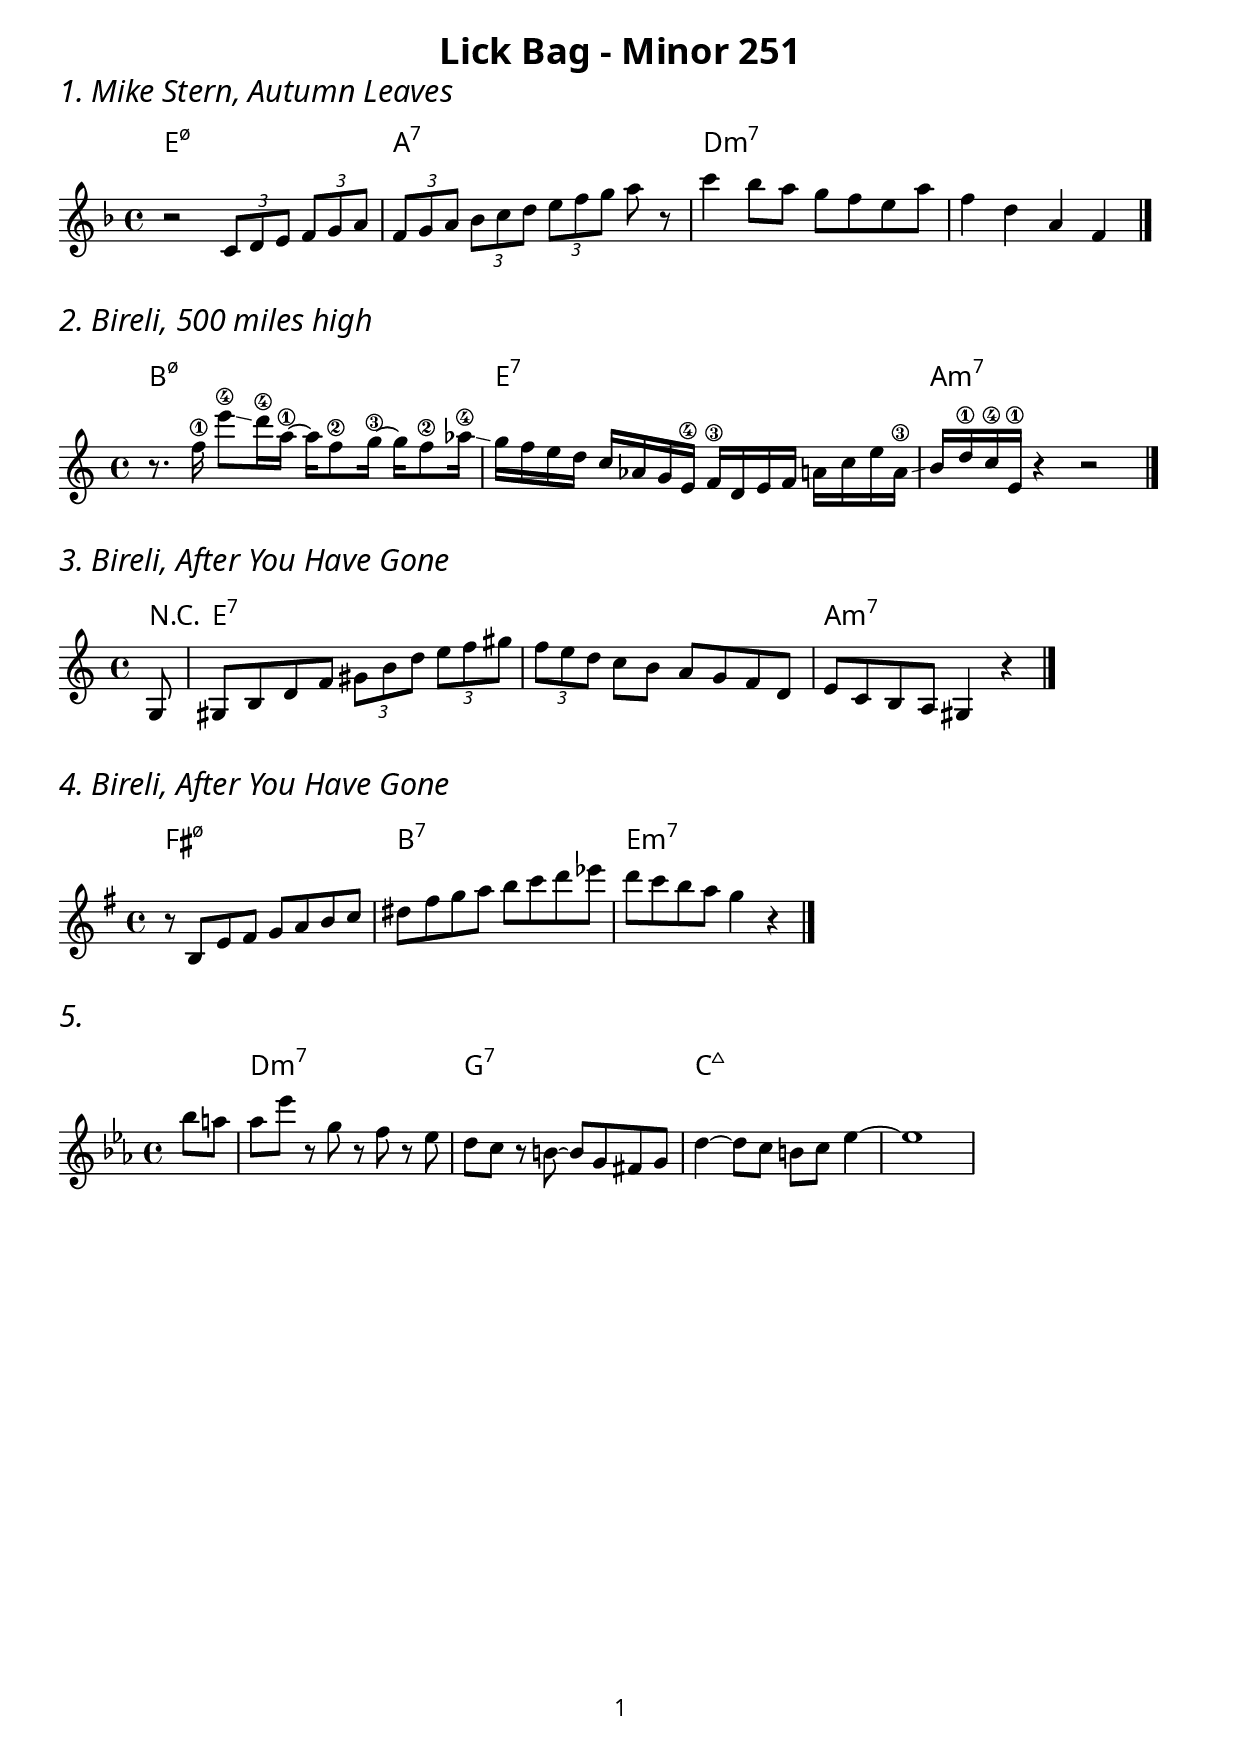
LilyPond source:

% {{{ PARAMETRI
  myTitle = "Lick Bag - Minor 251"
  myTempo =  #(ly:make-moment 190 4)
% }}}

% INTESTAZIONE {{{
\version "2.18.2"

\header {
  title = \myTitle
}

\paper{  
  print-first-page-number = ##t
  oddHeaderMarkup = \markup \null
  evenHeaderMarkup = \markup \null
  oddFooterMarkup = \markup {
    \fill-line {
      \on-the-fly \print-page-number-check-first
      \fromproperty #'page:page-number-string
    }
  }
  evenFooterMarkup = \oddFooterMarkup
  myStaffSize = #20
  fonts = #(make-pango-font-tree
  "FontAwesome"
  "FontAwesome"
  "FontAwesome"
  (/ myStaffSize 20))  
  
  scoreTitleMarkup = \markup { 
    \column {
      \fill-line {
        \fontsize #2.5 \italic \fromproperty #'header:piece
        \fromproperty #'header:opus
      }
    }
  }
  
    markup-system-spacing =
    #'((basic-distance . 2)
       (padding . 2))
    
    score-markup-spacing =
    #'((basic-distance . 0)
       (padding . 4))
}

global = {
  \numericTimeSignature
  \set Score.markFormatter = #format-mark-box-alphabet
}
\layout { 
  \override Score.RehearsalMark.self-alignment-X = #LEFT
  \set chordChanges = ##t
  indent = #0
  \override VerticalAxisGroup.nonstaff-relatedstaff-spacing.padding = #2

}
%}}}

% {{{ LICK A
  temaA = {
    \time 4/4
    \key f \major
    r2 \tuplet 3/2 {c8 d e} \tuplet 3/2 {f g a} |
    \tuplet 3/2 {f g a} \tuplet 3/2 {bes c d} \tuplet 3/2 {e f g} a8 r8 |
    c4 bes8 a g f e a | f4 d a f |
  }
  

  accordiA = \new ChordNames{ 
    \chordmode{
      e1:m7.5- | a1:7 | d1:m7 | d1:m7 \bar "|."
    }
  }

  lickA = \score {
    \header{ piece="1. Mike Stern, Autumn Leaves"}
    << 
        \relative c' {\temaA}
        \accordiA
    >>    
  }
% }}}

% {{{ LICK B
  temaB = {
    \time 4/4
    \key c \major
    r8. f16\1 e'8\4 \glissando d16\4 a16~\1 a16 f8\2 g16~\3 g16 f8\2 aes16\4 \glissando  | 
    g16 f e d c aes g e\4 f\3 d e f a c e a,\3 \glissando |
    b d\1 c\4 e,\1 r4 r2 |
  }
  

  accordiB = \new ChordNames{ 
    \chordmode{
      b1:m7.5- | e1:7 | a1:m7 | \bar "|."
    }
  }

  lickB = \score {
    \header{ piece="2. Bireli, 500 miles high"}
    << 
        \relative c'' {\temaB}
        \accordiB
    >>    
  }
% }}}

% {{{ LICK C
  temaC = {
    \time 4/4
    \key c \major
    \partial 8 g8
    gis b d f \tuplet 3/2 {gis8 b d} \tuplet 3/2 {e f gis} | \tuplet 3/2 {f e d} c8 b a g f d |
    e8 c b a gis4 r4 |
  }
  

  accordiC = \new ChordNames{ 
    \chordmode{
      \partial 8 r8 |
      e1:7 | e1:7 | a1:m7 | \bar "|."
    }
  }

  lickC = \score {
    \header{ piece="3. Bireli, After You Have Gone"}
    << 
        \relative c' {\temaC}
        \accordiC
    >>    
  }
% }}}

% {{{ LICK D
  temaD = {
    \time 4/4
    \key g \major
    r8 b e fis g a b c | dis fis g a b c d ees |
    d c b a g4 r4 |
  }
  

  accordiD = \new ChordNames{ 
    \chordmode{
      fis1:m7.5- | b1:7 | e1:m7 | \bar "|."
    }
  }

  lickD = \score {
    \header{ piece="4. Bireli, After You Have Gone"}
    << 
        \relative c' {\temaD}
        \accordiD
    >>    
  }
% }}}

% {{{ LICK E
  temaE = {
    \time 4/4
    \key ees \major
    \partial 4 bes8 a | 
    aes ees' r g, r f r ees | d c r b~ b g fis g | d'4~ d8 c b c ees4~ | ees1 |
  }

  accordiE = \new ChordNames{ \chordmode{
    \partial 4 s4 | d1:m7 | g1:7 | c1:maj7 | c1:maj7 |     
  }}

  lickE = \score {
    \header{ piece="5."}
    << 
        \relative c''' {\temaE}
        \accordiE
    >>    
  }
% }}}

% {{{ BOOKS
  \book{
    \bookOutputSuffix "C"    
    \lickA
    \lickB
    \lickC
    \lickD
    \lickE
  }
% }}}
